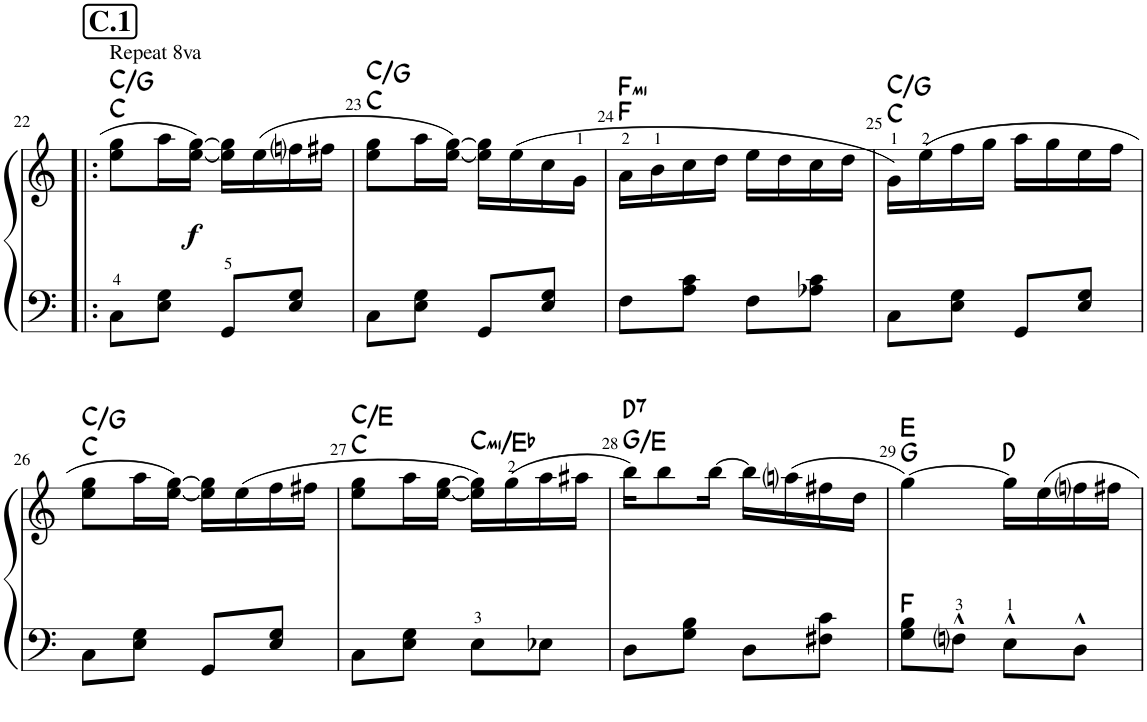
**kern	**kern	**dynam	**harte
*part2	*part1	*part1	*part1
*staff2	*staff1	*staff1	*
*I"Piano	*I"Piano	*	*
*I'Pno	*I'Pno	*	*
!!LO:PB:g=z
*clefF4	*clefG2	*	*
*k[]	*k[]	*	*
*M2/4	*M2/4	*	*
=22!|:	=22!|:	=22!|:	=22!|:
!	!LO:TX:a:t=Repeat 8va	!	!
!	!LO:TX:a:B:t=C.1	!	!
!	!	!LO:DY:b	!
8C\L	8ee\ 8gg\L	f	C:maj C:maj/5
8E\ 8G\J	16aa\L	.	.
.	[16ee\ [16gg\JJ	.	.
8GG/L	16ee\] 16gg\]LL	.	.
.	(16ee\	.	.
8E/ 8G/J	16ffni\	.	.
.	16ff#X\JJ	.	.
=23	=23	=23	=23
8C\L	8ee\ 8gg\L	.	C:maj C:maj/5
8E\ 8G\J	16aa\L	.	.
.	[16ee\ [16gg\JJ)	.	.
8GG/L	16ee\] 16gg\]LL	.	.
.	(16ee\	.	.
8E/ 8G/J	16cc\	.	.
.	16g\JJ	.	.
=24	=24	=24	=24
!	!	!	!LO:H:n=2:kt=mi
8F\L	16a\LL	.	F:maj F:min
.	16b\	.	.
8A\ 8c\J	16cc\	.	.
.	16dd\JJ	.	.
8F\L	16ee\LL	.	.
.	16dd\	.	.
8A-X\ 8c\J	16cc\	.	.
.	16dd\JJ	.	.
=25	=25	=25	=25
8C\L	16g\LL)	.	C:maj C:maj/5
.	(16ee\	.	.
8E\ 8G\J	16ff\	.	.
.	16gg\JJ	.	.
8GG/L	16aa\LL	.	.
.	16gg\	.	.
8E/ 8G/J	16ee\	.	.
.	16ff\JJ	.	.
!!LO:LB:g=z
=26	=26	=26	=26
8C\L	8ee\ 8gg\L	.	C:maj C:maj/5
8E\ 8G\J	16aa\L	.	.
.	[16ee\ [16gg\JJ)	.	.
8GG/L	16ee\] 16gg\]LL	.	.
.	(16ee\	.	.
8E/ 8G/J	16ff\	.	.
.	16ff#X\JJ	.	.
=27	=27	=27	=27
8C\L	8ee\ 8gg\L	.	C:maj C:maj/3
8E\ 8G\J	16aa\L	.	.
.	[16ee\ [16gg\JJ	.	.
!	!	!	!LO:H:kt=mi
8E\L	16ee\] 16gg\]LL)	.	C:min/b3
.	(16gg\	.	.
8E-X\J	16aa\	.	.
.	16aa#X\JJ	.	.
=28	=28	=28	=28
!	!	!	!LO:H:n=2:kt=7
8D\L	16bb\KL)	.	G:maj/6 D:7
.	8bb\	.	.
8G\ 8B\J	.	.	.
.	[16bb\Jk	.	.
8D\L	16bb\LL]	.	.
.	(16aani\	.	.
8F#X\ 8c\J	16ff#X\	.	.
.	16dd\JJ	.	.
=29	=29	=29	=29
8G\ 8B\L	[4gg\)	.	G:maj E:maj
8Fni^^\J	.	.	.
8E^^\L	16gg\LL]	.	D:maj
.	16ee\	.	.
8D^^\J	16ffni\	.	.
.	16ff#X\JJ	.	.
=	=	=	=
*-	*-	*-	*-
